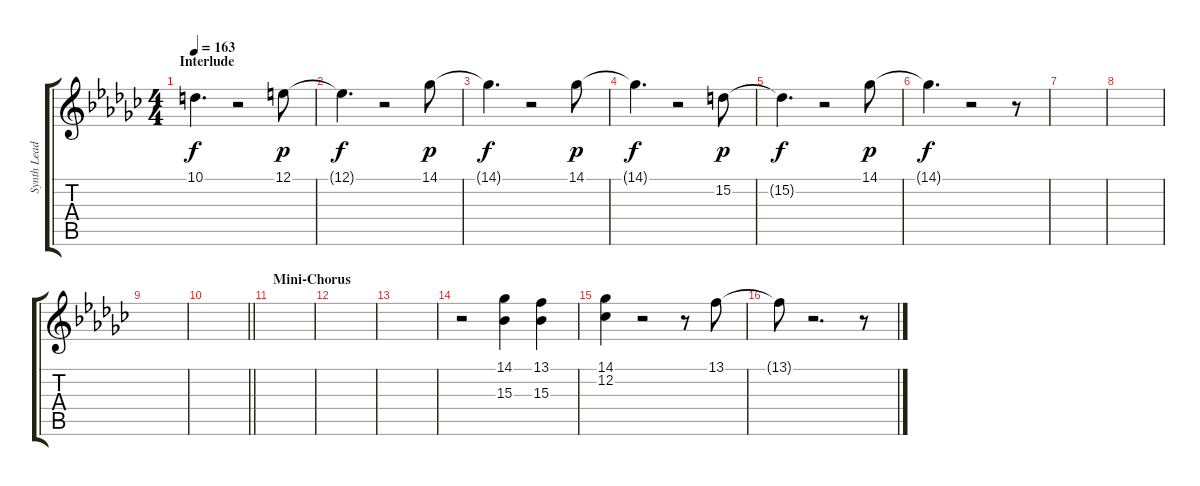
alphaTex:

\track ("Synth Lead 1" "Synth Lead") {instrument lead2sawtooth}
\staff {score tabs}
\tuning (E4 B3 G3 D3 A2 E2) {hide}
\ts (4 4)
\section ("" "Interlude")
\tempo 163
\clef g2
\ks gb
10.1{t}.4{d dy f} r.2 12.1.8{dy p} |
12.1{t}.4{d dy f} r.2 14.1.8{dy p} |
14.1{t}.4{d dy f} r.2 14.1.8{dy p} |
14.1{t}.4{d dy f} r.2 15.2.8{dy p} |
15.2{t}.4{d dy f} r.2 14.1.8{dy p} |
14.1{t}.4{d dy f} r.2 r.8 |
|
|
|
\barLineRight lightlight
|
\section ("" "Mini-Chorus")
|
|
|
r.2 (14.1 15.3).4 (13.1 15.3).4 |
(14.1 12.2).4 r.2 r.8 13.1.8 |
13.1{t}.8 r.2{d} r.8
